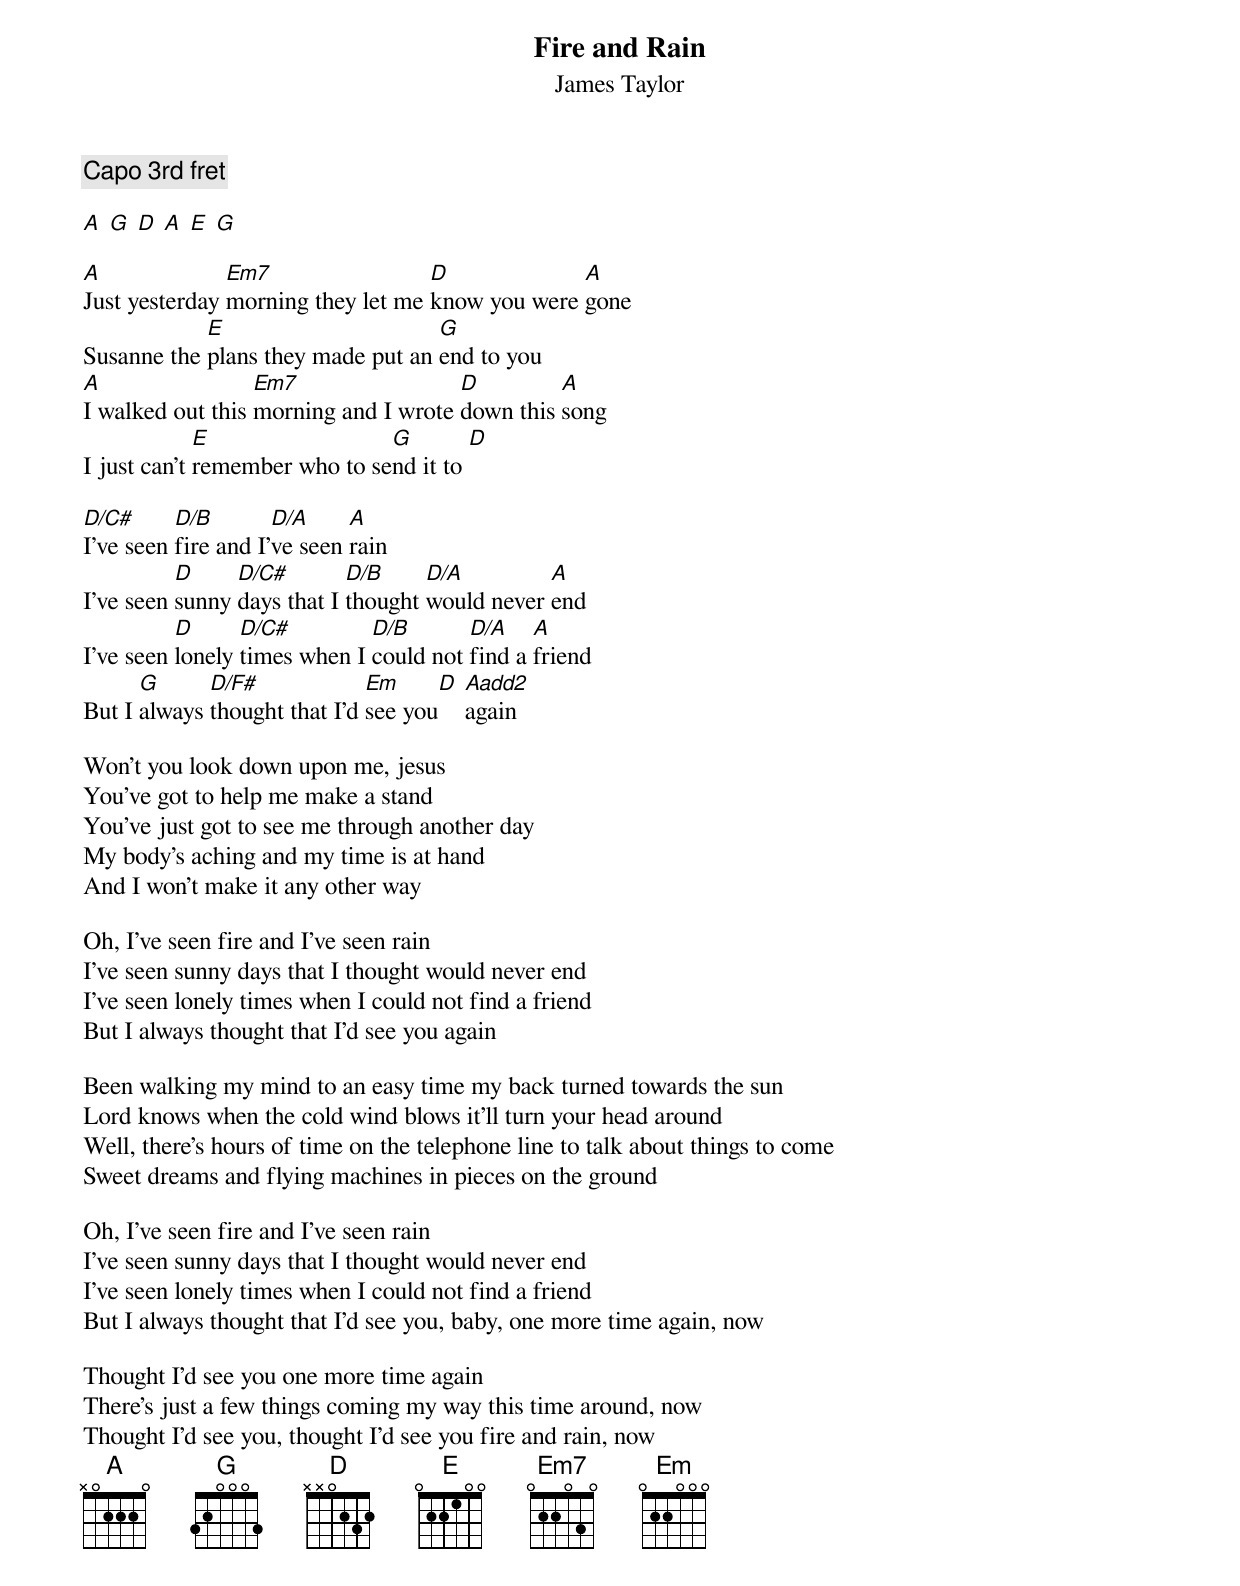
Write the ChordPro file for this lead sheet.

{title:Fire and Rain}
{st:James Taylor}

{c:Capo 3rd fret}

[A] [G] [D] [A] [E] [G]

[A]Just yesterday [Em7]morning they let me [D]know you were [A]gone
Susanne the [E]plans they made put an [G]end to you
[A]I walked out this [Em7]morning and I wrote [D]down this [A]song
I just can't [E]remember who to se[G]nd it to [D]

[D/C#]I've seen [D/B]fire and I'[D/A]ve seen [A]rain
I've seen [D]sunny [D/C#]days that I [D/B]thought [D/A]would never [A]end
I've seen [D]lonely [D/C#]times when I [D/B]could not [D/A]find a [A]friend
But I [G]always [D/F#]thought that I'd [Em]see you[D] [Aadd2]again

Won't you look down upon me, jesus
You've got to help me make a stand
You've just got to see me through another day
My body's aching and my time is at hand
And I won't make it any other way

Oh, I've seen fire and I've seen rain
I've seen sunny days that I thought would never end
I've seen lonely times when I could not find a friend
But I always thought that I'd see you again

Been walking my mind to an easy time my back turned towards the sun
Lord knows when the cold wind blows it'll turn your head around
Well, there's hours of time on the telephone line to talk about things to come
Sweet dreams and flying machines in pieces on the ground

Oh, I've seen fire and I've seen rain
I've seen sunny days that I thought would never end
I've seen lonely times when I could not find a friend
But I always thought that I'd see you, baby, one more time again, now

Thought I'd see you one more time again
There's just a few things coming my way this time around, now
Thought I'd see you, thought I'd see you fire and rain, now
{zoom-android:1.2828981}
